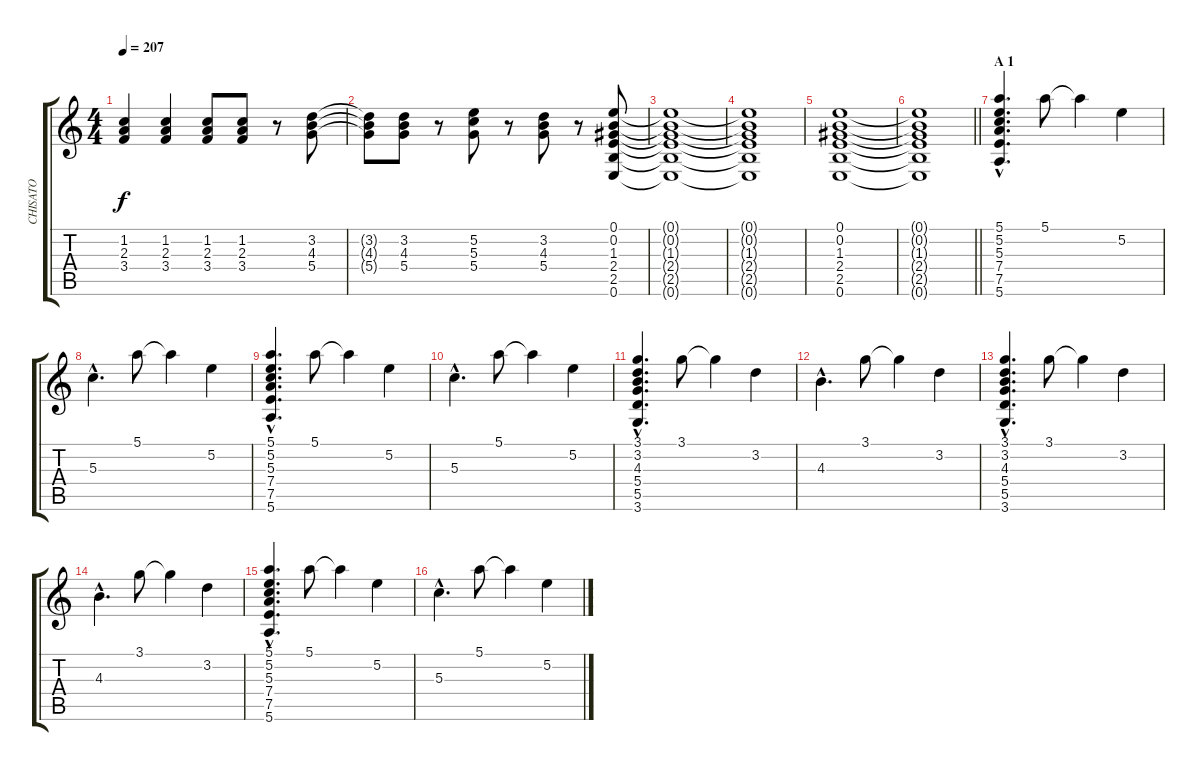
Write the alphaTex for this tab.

\track ("CHISATO" "CHISATO") {instrument distortionguitar}
\staff {score tabs}
\tuning (E4 B3 G3 D3 A2 E2) {hide}
\ts (4 4)
\tempo 207
\clef g2
\ks c
(1.2{t} 2.3{t} 3.4{t}).4{dy f} (1.2 2.3 3.4).4 (1.2 2.3 3.4).8 (1.2 2.3 3.4).8 r.8 (3.2 4.3 5.4).8 |
(3.2{t} 4.3{t} 5.4{t}).8 (3.2 4.3 5.4).8 r.8 (5.2 5.3 5.4).8 r.8 (3.2 4.3 5.4).8 r.8{volume 12 instrument electricguitarclean} (0.1 0.2 1.3 2.4 2.5 0.6).8 |
(0.1{t} 0.2{t} 1.3{t} 2.4{t} 2.5{t} 0.6{t}).1 |
(0.1{t} 0.2{t} 1.3{t} 2.4{t} 2.5{t} 0.6{t}).1 |
(0.1 0.2 1.3 2.4 2.5 0.6).1 |
\barLineRight lightlight
(0.1{t} 0.2{t} 1.3{t} 2.4{t} 2.5{t} 0.6{t}).1 |
\section ("" "A 1")
(5.1{hac} 5.2{hac} 5.3{hac} 7.4{hac} 7.5{hac} 5.6{hac}).4{d volume 10 instrument electricguitarclean} 5.1.8 5.1{t}.4 5.2.4 |
5.3{hac}.4{d} 5.1.8 5.1{t}.4 5.2.4 |
(5.1{hac} 5.2{hac} 5.3{hac} 7.4{hac} 7.5{hac} 5.6{hac}).4{d} 5.1.8 5.1{t}.4 5.2.4 |
5.3{hac}.4{d} 5.1.8 5.1{t}.4 5.2.4 |
(3.1{hac} 3.2{hac} 4.3{hac} 5.4{hac} 5.5{hac} 3.6{hac}).4{d} 3.1.8 3.1{t}.4 3.2.4 |
4.3{hac}.4{d} 3.1.8 3.1{t}.4 3.2.4 |
(3.1{hac} 3.2{hac} 4.3{hac} 5.4{hac} 5.5{hac} 3.6{hac}).4{d} 3.1.8 3.1{t}.4 3.2.4 |
4.3{hac}.4{d} 3.1.8 3.1{t}.4 3.2.4 |
(5.1{hac} 5.2{hac} 5.3{hac} 7.4{hac} 7.5{hac} 5.6{hac}).4{d volume 10 instrument electricguitarclean} 5.1.8 5.1{t}.4 5.2.4 |
5.3{hac}.4{d} 5.1.8 5.1{t}.4 5.2.4
